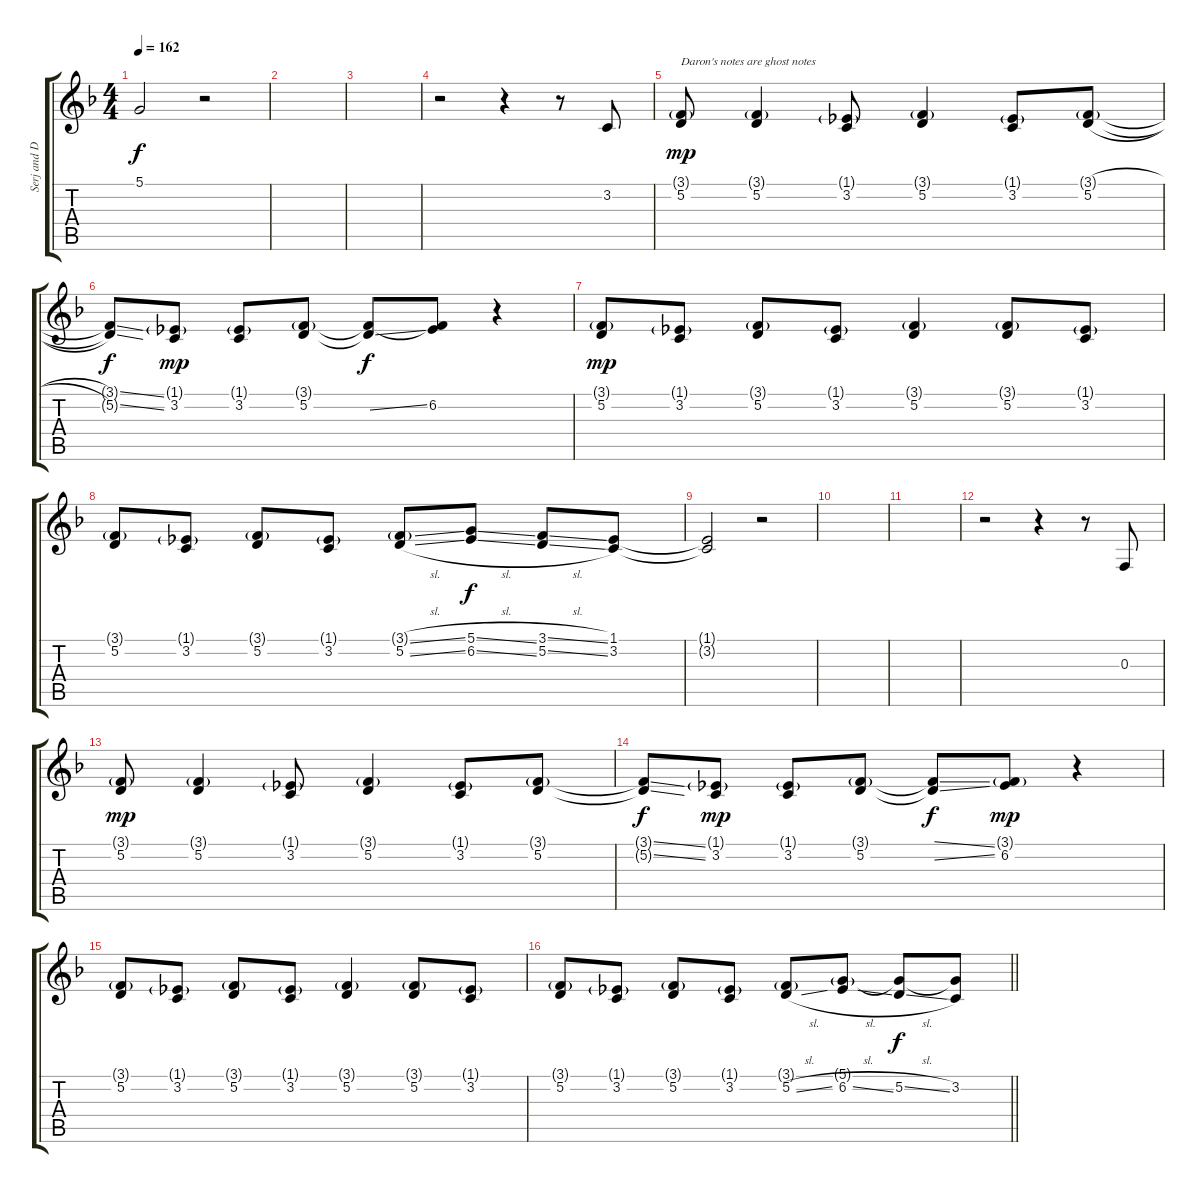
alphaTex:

\track ("Serj and Daron - Vocals" "Serj and D") {instrument oboe}
\staff {score tabs}
\tuning (D4 A3 F3 C3 G2 C2) {hide}
\ts (4 4)
\tempo 162
\clef g2
\ks dminor
5.1.2{dy f} r.2 |
|
|
r.2 r.4 r.8 3.2.8 |
(3.1{g} 5.2).8{txt "Daron's notes are ghost notes" dy mp} (3.1{g} 5.2).4 (1.1{g} 3.2).8 (3.1{g} 5.2).4 (1.1{g} 3.2).8 (3.1{h g} 5.2{h}).8 |
(3.1{ss t} 5.2{ss t}).8{dy f} (1.1{g} 3.2).8{dy mp} (1.1{g} 3.2).8 (3.1{g} 5.2).8 (3.1{t} 5.2{ss t}).8{dy f} (3.1{t} 6.2).8 r.4 |
(3.1{g} 5.2).8{dy mp} (1.1{g} 3.2).8 (3.1{g} 5.2).8 (1.1{g} 3.2).8 (3.1{g} 5.2).4 (3.1{g} 5.2).8 (1.1{g} 3.2).8 |
(3.1{g} 5.2).8 (1.1{g} 3.2).8 (3.1{g} 5.2).8 (1.1{g} 3.2).8 (3.1{sl g} 5.2{sl}).8 (5.1{sl} 6.2{sl}).8{dy f} (3.1{sl} 5.2{sl}).8 (1.1 3.2).8 |
(1.1{t} 3.2{t}).2 r.2 |
|
|
r.2 r.4 r.8 0.3.8 |
(3.1{g} 5.2).8{dy mp} (3.1{g} 5.2).4 (1.1{g} 3.2).8 (3.1{g} 5.2).4 (1.1{g} 3.2).8 (3.1{g} 5.2).8 |
(3.1{ss t} 5.2{ss t}).8{dy f} (1.1{g} 3.2).8{dy mp} (1.1{g} 3.2).8 (3.1{g} 5.2).8 (3.1{ss t} 5.2{ss t}).8{dy f} (3.1{g} 6.2).8{dy mp} r.4 |
(3.1{g} 5.2).8 (1.1{g} 3.2).8 (3.1{g} 5.2).8 (1.1{g} 3.2).8 (3.1{g} 5.2).4 (3.1{g} 5.2).8 (1.1{g} 3.2).8 |
\barLineRight lightlight
(3.1{g} 5.2).8 (1.1{g} 3.2).8 (3.1{g} 5.2).8 (1.1{g} 3.2).8 (3.1{g} 5.2{sl}).8 (5.1{g} 6.2{sl}).8 (5.1{t} 5.2{sl}).8{dy f} (5.1{t} 3.2).8
